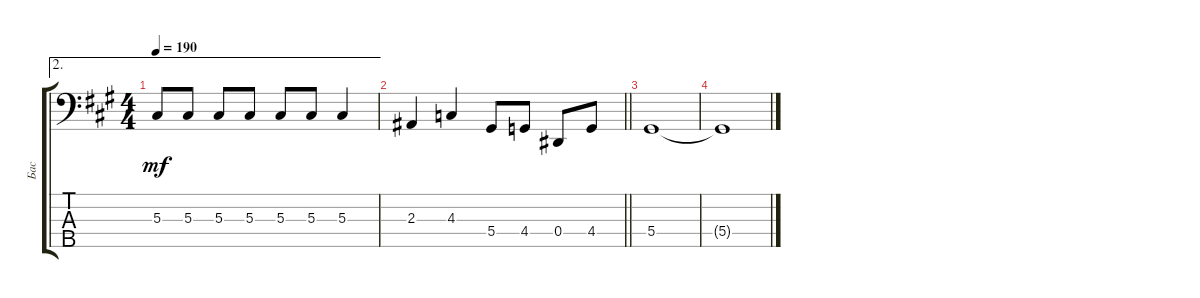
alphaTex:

\track ("Бас" "Бас") {instrument electricbassfinger}
\staff {score tabs}
\tuning (Gb2 Db2 Ab1 Eb1 Bb0) {hide}
\ae 2
\ts (4 4)
\tempo 190
\clef f4
\ks a
5.3.8{dy mf} 5.3.8 5.3.8 5.3.8 5.3.8 5.3.8 5.3.4 |
\barLineRight lightlight
2.3.4 4.3.4 5.4.8 4.4.8 0.4.8 4.4.8 |
5.4.1 |
5.4{t}.1
